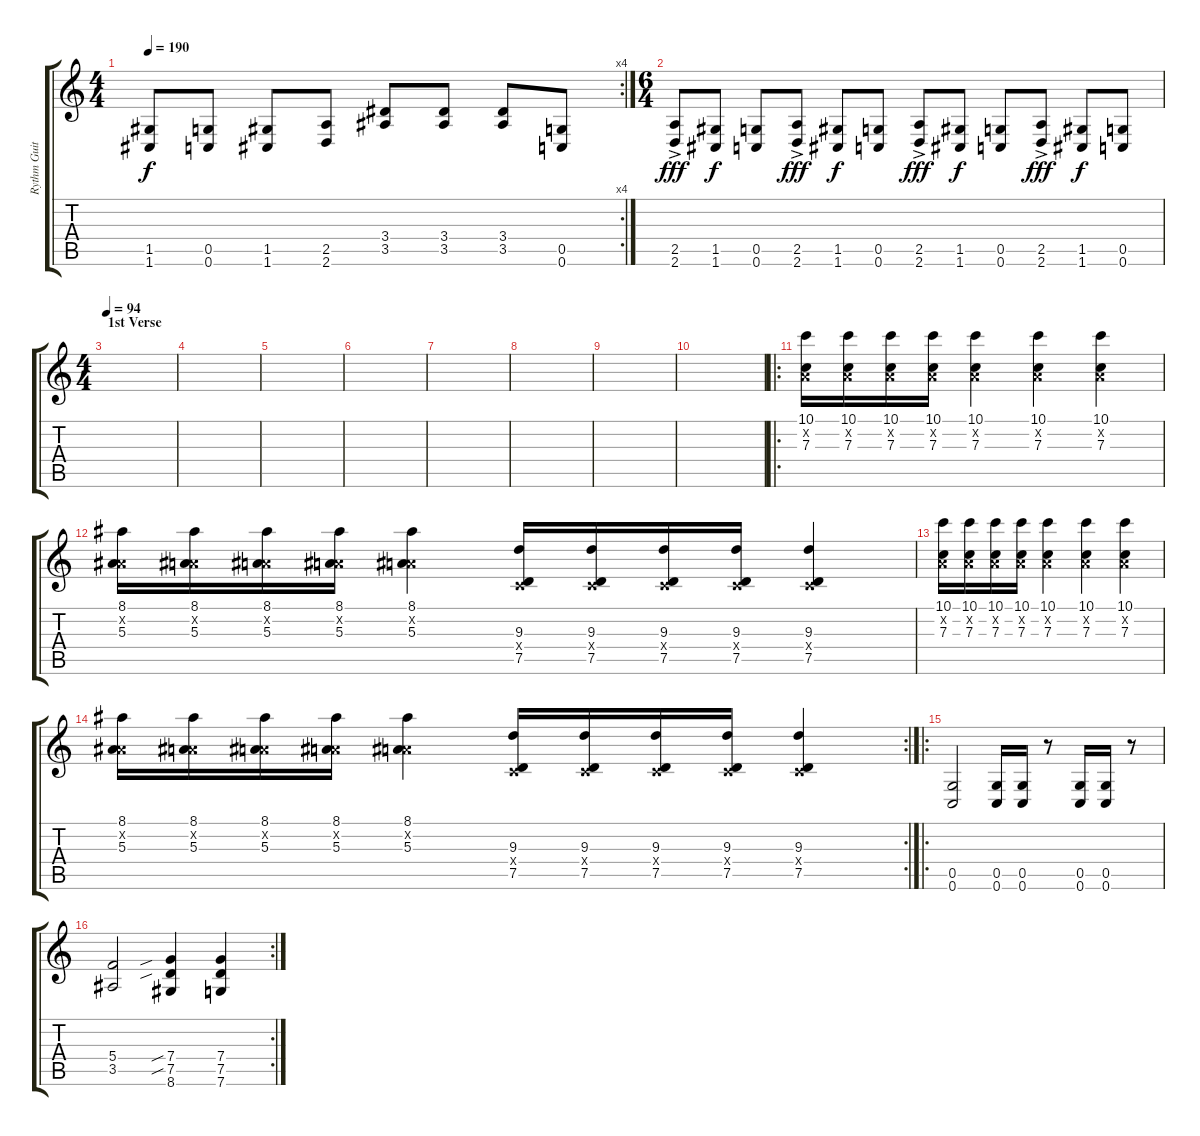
\track ("Rythm Guitar I" "Rythm Guit") {instrument distortionguitar}
\staff {score tabs}
\tuning (D4 A3 F3 C3 G2 C2) {hide}
\rc 4
\ts (4 4)
\tempo 190
\clef g2
\ks c
(1.5 1.6).8{dy f} (0.5 0.6).8 (1.5 1.6).8 (2.5 2.6).8 (3.4 3.5).8 (3.4 3.5).8 (3.4 3.5).8 (0.5 0.6).8 |
\ts (6 4)
(2.5{ac} 2.6{ac}).8{dy fff} (1.5 1.6).8{dy f} (0.5 0.6).8 (2.5{ac} 2.6{ac}).8{dy fff} (1.5 1.6).8{dy f} (0.5 0.6).8 (2.5{ac} 2.6{ac}).8{dy fff} (1.5 1.6).8{dy f} (0.5 0.6).8 (2.5{ac} 2.6{ac}).8{dy fff} (1.5 1.6).8{dy f} (0.5 0.6).8 |
\ts (4 4)
\section ("" "1st Verse")
\tempo 94
|
|
|
|
|
|
|
|
\ro
(10.1 0.2{x} 7.3).16 (10.1 0.2{x} 7.3).16 (10.1 0.2{x} 7.3).16 (10.1 0.2{x} 7.3).16 (10.1 0.2{x} 7.3).4 (10.1 0.2{x} 7.3).4 (10.1 0.2{x} 7.3).4 |
(8.1 0.2{x} 5.3).16 (8.1 0.2{x} 5.3).16 (8.1 0.2{x} 5.3).16 (8.1 0.2{x} 5.3).16 (8.1 0.2{x} 5.3).4 (9.3 0.4{x} 7.5).16 (9.3 0.4{x} 7.5).16 (9.3 0.4{x} 7.5).16 (9.3 0.4{x} 7.5).16 (9.3 0.4{x} 7.5).4 |
(10.1 0.2{x} 7.3).16 (10.1 0.2{x} 7.3).16 (10.1 0.2{x} 7.3).16 (10.1 0.2{x} 7.3).16 (10.1 0.2{x} 7.3).4 (10.1 0.2{x} 7.3).4 (10.1 0.2{x} 7.3).4 |
\rc 2
(8.1 0.2{x} 5.3).16 (8.1 0.2{x} 5.3).16 (8.1 0.2{x} 5.3).16 (8.1 0.2{x} 5.3).16 (8.1 0.2{x} 5.3).4 (9.3 0.4{x} 7.5).16 (9.3 0.4{x} 7.5).16 (9.3 0.4{x} 7.5).16 (9.3 0.4{x} 7.5).16 (9.3 0.4{x} 7.5).4 |
\ro
(0.5 0.6).2 (0.5 0.6).16 (0.5 0.6).16 r.8 (0.5 0.6).16 (0.5 0.6).16 r.8 |
\rc 2
(5.4 3.5).2 (7.4{sib} 7.5{sib} 8.6).4 (7.4 7.5 7.6).4
